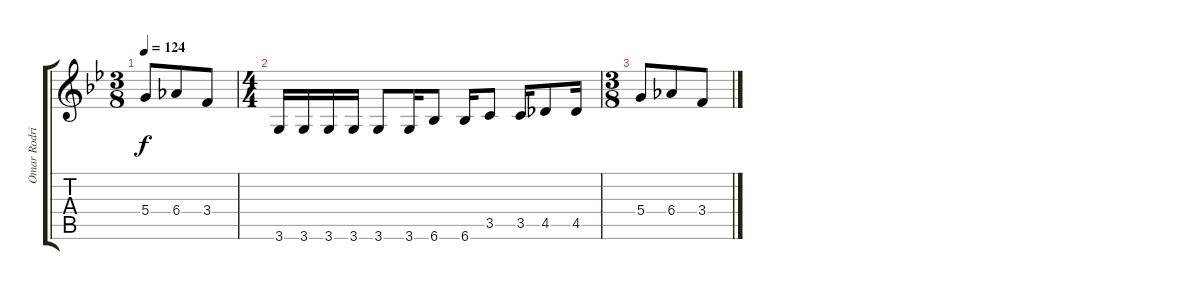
\track ("Omar Rodriguez-Lopez" "Omar Rodri") {instrument overdrivenguitar}
\staff {score tabs}
\tuning (E4 B3 G3 D3 A2 E2) {hide}
\ts (3 8)
\tempo 124
\clef g2
\ks gminor
5.4.8{dy f} 6.4.8 3.4.8 |
\ts (4 4)
3.6.16 3.6.16 3.6.16 3.6.16 3.6.8 3.6.16 6.6.8 6.6.16 3.5.8 3.5.16 4.5.8 4.5.16 |
\ts (3 8)
5.4.8 6.4.8 3.4.8
